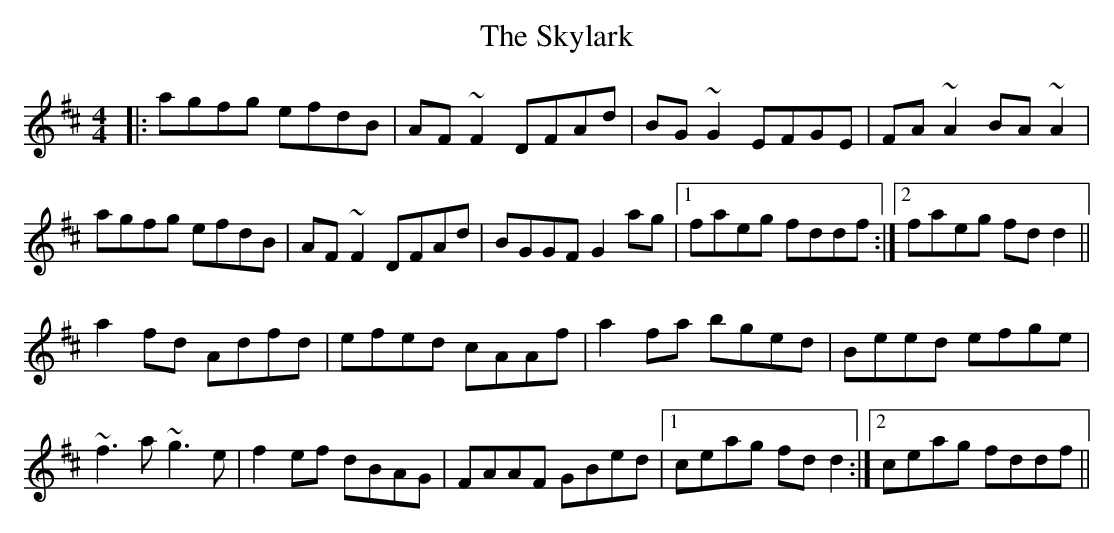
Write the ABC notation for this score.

X:1
T: The Skylark
M: 4/4
L: 1/8
K: Dmaj
|:agfg efdB|AF~F2 DFAd|BG~G2 EFGE|FA~A2 BA~A2|
agfg efdB|AF~F2 DFAd|BGGF G2ag|1 faeg fddf:|2 faeg fdd2||
a2fd Adfd|efed cAAf|a2fa bged|Beed efge|
~f3a ~g3e|f2ef dBAG|FAAF GBed|1 ceag fdd2:|2 ceag fddf||
